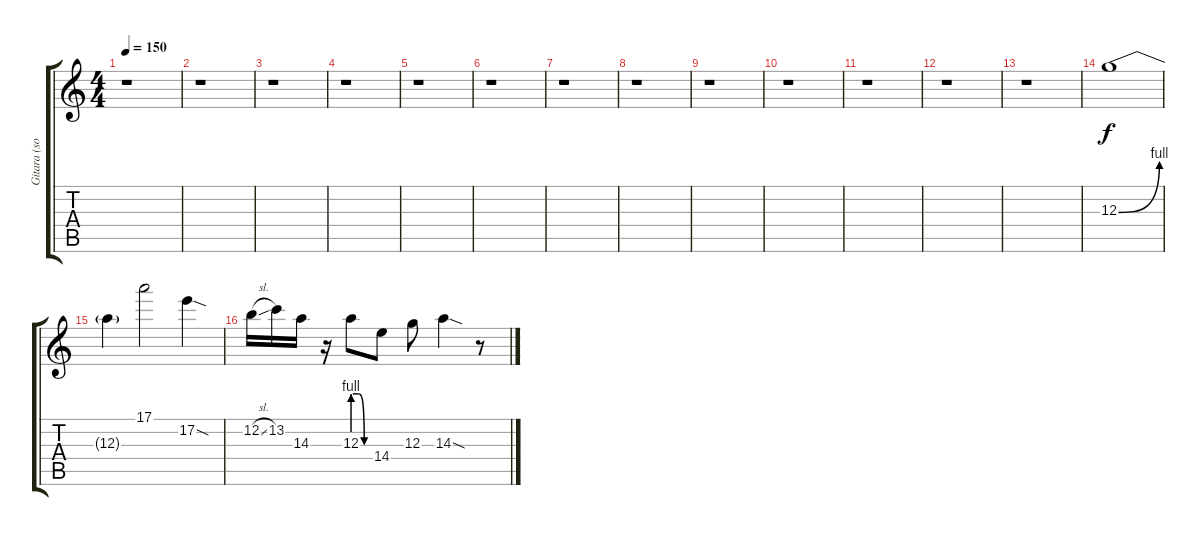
\track ("Gitara (solo)" "Gitara (so") {instrument overdrivenguitar}
\staff {score tabs}
\tuning (E4 B3 G3 D3 A2 E2) {hide}
\ts (4 4)
\tempo 150
\clef g2
\ks c
r.1{dy f} |
r.1 |
r.1 |
r.1 |
r.1 |
r.1 |
r.1 |
r.1 |
r.1 |
r.1 |
r.1 |
r.1 |
r.1 |
12.3{be (bend 0 0 60 4)}.1 |
12.3{t}.4 17.1.2 17.2{sod}.4 |
12.2{sl}.16 13.2.16 14.3.16 r.16 12.3{be (custom 0 4 20 4 40 0 60 0)}.8 14.4.8 12.3.8 14.3{sod}.4 r.8
